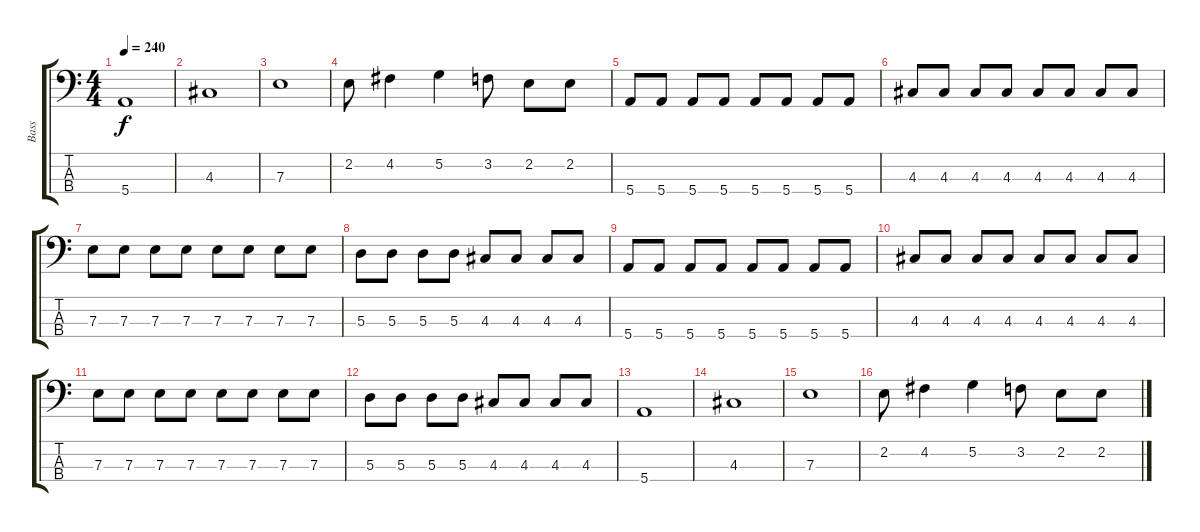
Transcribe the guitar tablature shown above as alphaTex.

\track ("Bass" "Bass") {instrument electricbassfinger}
\staff {score tabs}
\tuning (G2 D2 A1 E1) {hide}
\ts (4 4)
\tempo 240
\clef f4
\ks c
5.4.1{dy f instrument electricbassfinger} |
4.3.1 |
7.3.1 |
2.2.8 4.2.4 5.2.4 3.2.8 2.2.8 2.2.8 |
5.4.8 5.4.8 5.4.8 5.4.8 5.4.8 5.4.8 5.4.8 5.4.8 |
4.3.8 4.3.8 4.3.8 4.3.8 4.3.8 4.3.8 4.3.8 4.3.8 |
7.3.8 7.3.8 7.3.8 7.3.8 7.3.8 7.3.8 7.3.8 7.3.8 |
5.3.8 5.3.8 5.3.8 5.3.8 4.3.8 4.3.8 4.3.8 4.3.8 |
5.4.8 5.4.8 5.4.8 5.4.8 5.4.8 5.4.8 5.4.8 5.4.8 |
4.3.8 4.3.8 4.3.8 4.3.8 4.3.8 4.3.8 4.3.8 4.3.8 |
7.3.8 7.3.8 7.3.8 7.3.8 7.3.8 7.3.8 7.3.8 7.3.8 |
5.3.8 5.3.8 5.3.8 5.3.8 4.3.8 4.3.8 4.3.8 4.3.8 |
5.4.1 |
4.3.1 |
7.3.1 |
2.2.8 4.2.4 5.2.4 3.2.8 2.2.8 2.2.8
